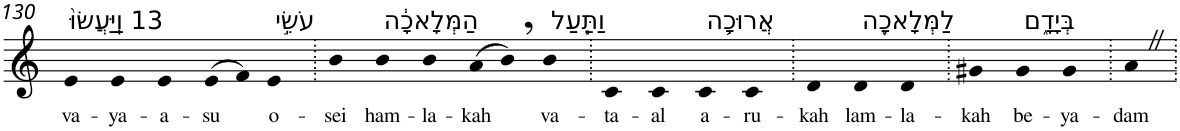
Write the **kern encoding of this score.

**kern	**text
*part1	*part1
*staff1	*staff1
*I"Piano	*
*I'Pno	*
!!LO:PB:g=z
*clefG2	*
*k[]	*
=130	=130
!LO:TX:a:t=13 וַֽיַּעֲשׂוּ֙	!
!	!LO:LY:b
4e	va-
!	!LO:LY:b
4e	-ya-
!	!LO:LY:b
4e	-a-
!	!LO:LY:b
(>8e	-su
8f)	.
!LO:TX:a:t=עֹשֵׂ֣י	!
!	!LO:LY:b
4e	o-
=131.	=131.
!	!LO:LY:b
4b	-sei
!LO:TX:a:t=הַמְּלָאכָ֔ה	!
!	!LO:LY:b
4b	ham-
!	!LO:LY:b
4b	-la-
!	!LO:LY:b
(>8a	-kah
8b,)	.
!LO:TX:a:t=וַתַּ֧עַל	!
!	!LO:LY:b
4b	va-
=132.	=132.
!	!LO:LY:b
4c	-ta-
!	!LO:LY:b
4c	-al
!LO:TX:a:t=אֲרוּכָ֛ה	!
!	!LO:LY:b
4c	a-
!	!LO:LY:b
4c	-ru-
=133.	=133.
!	!LO:LY:b
4d	-kah
!LO:TX:a:t=לַמְּלָאכָ֖ה	!
!	!LO:LY:b
4d	lam-
!	!LO:LY:b
4d	-la-
=134.	=134.
!	!LO:LY:b
4g#X	-kah
!LO:TX:a:t=בְּיָדָ֑ם	!
!	!LO:LY:b
4g#	be-
!	!LO:LY:b
4g#	-ya-
=135.	=135.
!	!LO:LY:b
4aZ	-dam
=.	=.
*-	*-
